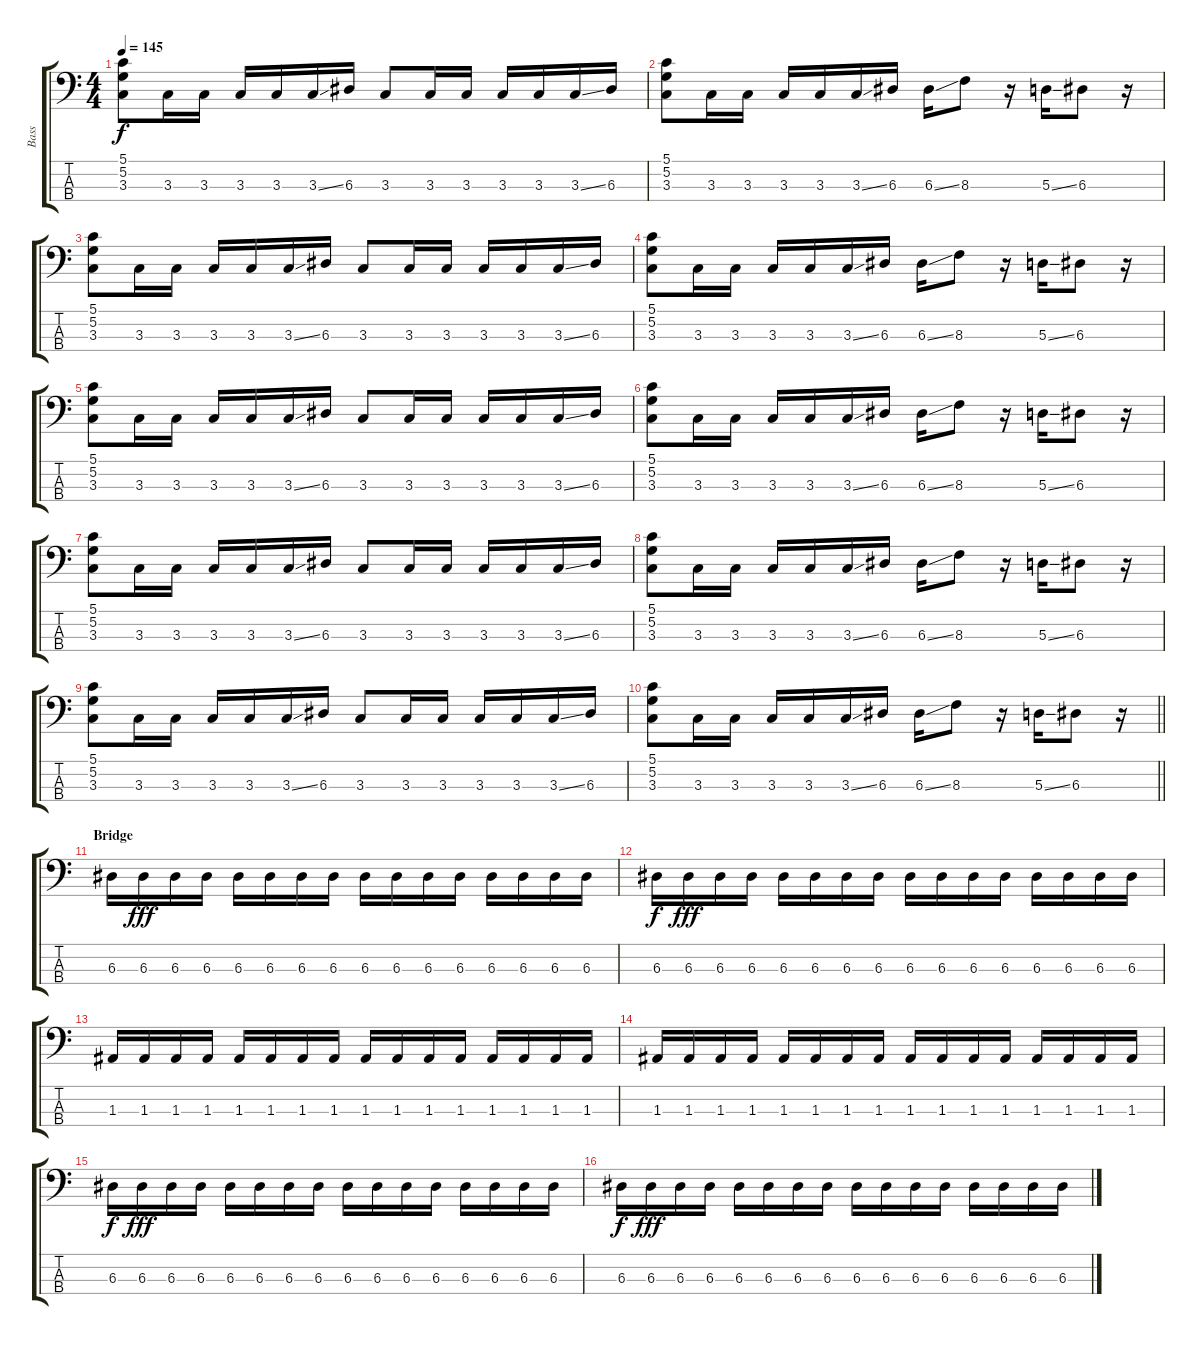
\track ("Bass" "Bass") {instrument electricbassfinger}
\staff {score tabs}
\tuning (G2 D2 A1 E1) {hide}
\ts (4 4)
\tempo 145
\clef f4
\ks c
(5.1 5.2 3.3).8{dy f} 3.3.16 3.3.16 3.3.16 3.3.16 3.3{ss}.16 6.3.16 3.3.8 3.3.16 3.3.16 3.3.16 3.3.16 3.3{ss}.16 6.3.16 |
(5.1 5.2 3.3).8 3.3.16 3.3.16 3.3.16 3.3.16 3.3{ss}.16 6.3.16 6.3{ss}.16 8.3.8 r.16 5.3{ss}.16 6.3.8 r.16 |
(5.1 5.2 3.3).8 3.3.16 3.3.16 3.3.16 3.3.16 3.3{ss}.16 6.3.16 3.3.8 3.3.16 3.3.16 3.3.16 3.3.16 3.3{ss}.16 6.3.16 |
(5.1 5.2 3.3).8 3.3.16 3.3.16 3.3.16 3.3.16 3.3{ss}.16 6.3.16 6.3{ss}.16 8.3.8 r.16 5.3{ss}.16 6.3.8 r.16 |
(5.1 5.2 3.3).8 3.3.16 3.3.16 3.3.16 3.3.16 3.3{ss}.16 6.3.16 3.3.8 3.3.16 3.3.16 3.3.16 3.3.16 3.3{ss}.16 6.3.16 |
(5.1 5.2 3.3).8 3.3.16 3.3.16 3.3.16 3.3.16 3.3{ss}.16 6.3.16 6.3{ss}.16 8.3.8 r.16 5.3{ss}.16 6.3.8 r.16 |
(5.1 5.2 3.3).8 3.3.16 3.3.16 3.3.16 3.3.16 3.3{ss}.16 6.3.16 3.3.8 3.3.16 3.3.16 3.3.16 3.3.16 3.3{ss}.16 6.3.16 |
(5.1 5.2 3.3).8 3.3.16 3.3.16 3.3.16 3.3.16 3.3{ss}.16 6.3.16 6.3{ss}.16 8.3.8 r.16 5.3{ss}.16 6.3.8 r.16 |
(5.1 5.2 3.3).8 3.3.16 3.3.16 3.3.16 3.3.16 3.3{ss}.16 6.3.16 3.3.8 3.3.16 3.3.16 3.3.16 3.3.16 3.3{ss}.16 6.3.16 |
\barLineRight lightlight
(5.1 5.2 3.3).8 3.3.16 3.3.16 3.3.16 3.3.16 3.3{ss}.16 6.3.16 6.3{ss}.16 8.3.8 r.16 5.3{ss}.16 6.3.8 r.16 |
\section ("" "Bridge")
6.3.16 6.3.16{dy fff} 6.3.16 6.3.16 6.3.16 6.3.16 6.3.16 6.3.16 6.3.16 6.3.16 6.3.16 6.3.16 6.3.16 6.3.16 6.3.16 6.3.16 |
6.3.16{dy f} 6.3.16{dy fff} 6.3.16 6.3.16 6.3.16 6.3.16 6.3.16 6.3.16 6.3.16 6.3.16 6.3.16 6.3.16 6.3.16 6.3.16 6.3.16 6.3.16 |
1.3.16 1.3.16 1.3.16 1.3.16 1.3.16 1.3.16 1.3.16 1.3.16 1.3.16 1.3.16 1.3.16 1.3.16 1.3.16 1.3.16 1.3.16 1.3.16 |
1.3.16 1.3.16 1.3.16 1.3.16 1.3.16 1.3.16 1.3.16 1.3.16 1.3.16 1.3.16 1.3.16 1.3.16 1.3.16 1.3.16 1.3.16 1.3.16 |
6.3.16{dy f} 6.3.16{dy fff} 6.3.16 6.3.16 6.3.16 6.3.16 6.3.16 6.3.16 6.3.16 6.3.16 6.3.16 6.3.16 6.3.16 6.3.16 6.3.16 6.3.16 |
6.3.16{dy f} 6.3.16{dy fff} 6.3.16 6.3.16 6.3.16 6.3.16 6.3.16 6.3.16 6.3.16 6.3.16 6.3.16 6.3.16 6.3.16 6.3.16 6.3.16 6.3.16
